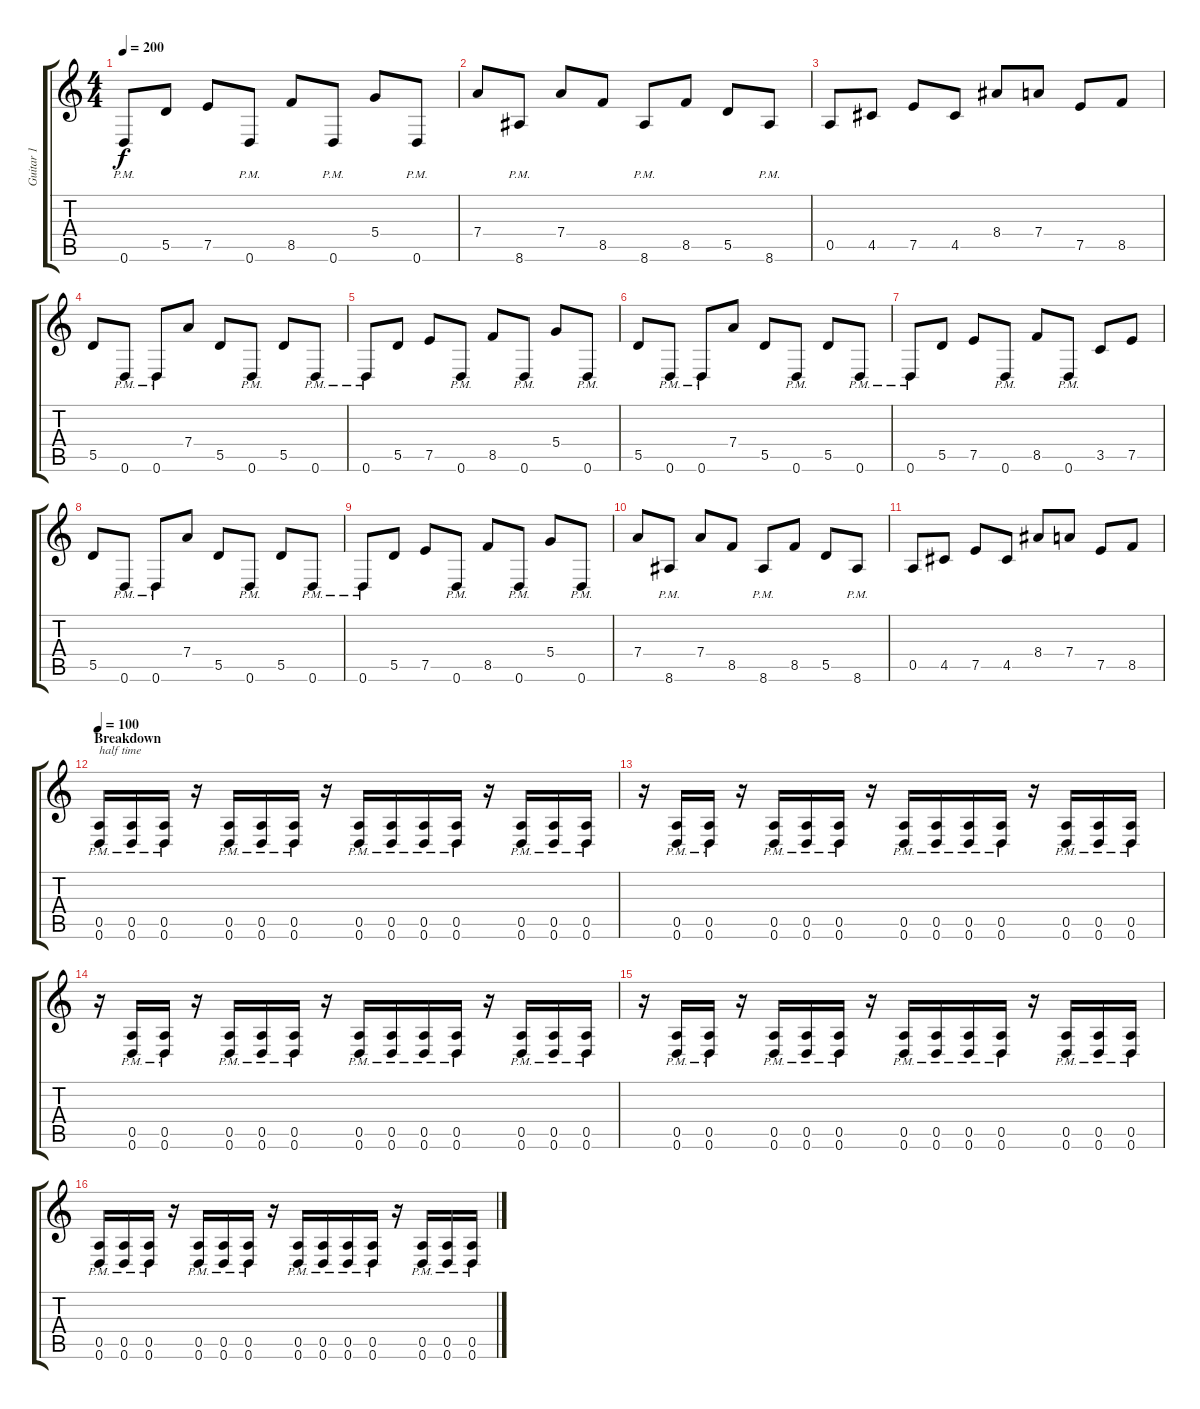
\track ("Guitar 1" "Guitar 1") {instrument distortionguitar}
\staff {score tabs}
\tuning (E4 B3 G3 D3 A2 D2) {hide}
\ts (4 4)
\tempo 200
\clef g2
\ks c
0.6{pm}.8{dy f} 5.5.8 7.5.8 0.6{pm}.8 8.5.8 0.6{pm}.8 5.4.8 0.6{pm}.8 |
7.4.8 8.6{pm}.8 7.4.8 8.5.8 8.6{pm}.8 8.5.8 5.5.8 8.6{pm}.8 |
0.5.8 4.5.8 7.5.8 4.5.8 8.4.8 7.4.8 7.5.8 8.5.8 |
5.5.8 0.6{pm}.8 0.6{pm}.8 7.4.8 5.5.8 0.6{pm}.8 5.5.8 0.6{pm}.8 |
0.6{pm}.8 5.5.8 7.5.8 0.6{pm}.8 8.5.8 0.6{pm}.8 5.4.8 0.6{pm}.8 |
5.5.8 0.6{pm}.8 0.6{pm}.8 7.4.8 5.5.8 0.6{pm}.8 5.5.8 0.6{pm}.8 |
0.6{pm}.8 5.5.8 7.5.8 0.6{pm}.8 8.5.8 0.6{pm}.8 3.5.8 7.5.8 |
5.5.8 0.6{pm}.8 0.6{pm}.8 7.4.8 5.5.8 0.6{pm}.8 5.5.8 0.6{pm}.8 |
0.6{pm}.8 5.5.8 7.5.8 0.6{pm}.8 8.5.8 0.6{pm}.8 5.4.8 0.6{pm}.8 |
7.4.8 8.6{pm}.8 7.4.8 8.5.8 8.6{pm}.8 8.5.8 5.5.8 8.6{pm}.8 |
0.5.8 4.5.8 7.5.8 4.5.8 8.4.8 7.4.8 7.5.8 8.5.8 |
\section ("" "Breakdown")
\tempo 100
(0.5{pm} 0.6).16{txt "half time"} (0.5{pm} 0.6).16 (0.5{pm} 0.6).16 r.16 (0.5{pm} 0.6).16 (0.5{pm} 0.6).16 (0.5{pm} 0.6).16 r.16 (0.5{pm} 0.6).16 (0.5{pm} 0.6).16 (0.5{pm} 0.6).16 (0.5{pm} 0.6).16 r.16 (0.5{pm} 0.6).16 (0.5{pm} 0.6).16 (0.5{pm} 0.6).16 |
r.16 (0.5{pm} 0.6).16 (0.5{pm} 0.6).16 r.16 (0.5{pm} 0.6).16 (0.5{pm} 0.6).16 (0.5{pm} 0.6).16 r.16 (0.5{pm} 0.6).16 (0.5{pm} 0.6).16 (0.5{pm} 0.6).16 (0.5{pm} 0.6).16 r.16 (0.5{pm} 0.6).16 (0.5{pm} 0.6).16 (0.5{pm} 0.6).16 |
r.16 (0.5{pm} 0.6).16 (0.5{pm} 0.6).16 r.16 (0.5{pm} 0.6).16 (0.5{pm} 0.6).16 (0.5{pm} 0.6).16 r.16 (0.5{pm} 0.6).16 (0.5{pm} 0.6).16 (0.5{pm} 0.6).16 (0.5{pm} 0.6).16 r.16 (0.5{pm} 0.6).16 (0.5{pm} 0.6).16 (0.5{pm} 0.6).16 |
r.16 (0.5{pm} 0.6).16 (0.5{pm} 0.6).16 r.16 (0.5{pm} 0.6).16 (0.5{pm} 0.6).16 (0.5{pm} 0.6).16 r.16 (0.5{pm} 0.6).16 (0.5{pm} 0.6).16 (0.5{pm} 0.6).16 (0.5{pm} 0.6).16 r.16 (0.5{pm} 0.6).16 (0.5{pm} 0.6).16 (0.5{pm} 0.6).16 |
(0.5{pm} 0.6).16 (0.5{pm} 0.6).16 (0.5{pm} 0.6).16 r.16 (0.5{pm} 0.6).16 (0.5{pm} 0.6).16 (0.5{pm} 0.6).16 r.16 (0.5{pm} 0.6).16 (0.5{pm} 0.6).16 (0.5{pm} 0.6).16 (0.5{pm} 0.6).16 r.16 (0.5{pm} 0.6).16 (0.5{pm} 0.6).16 (0.5{pm} 0.6).16
